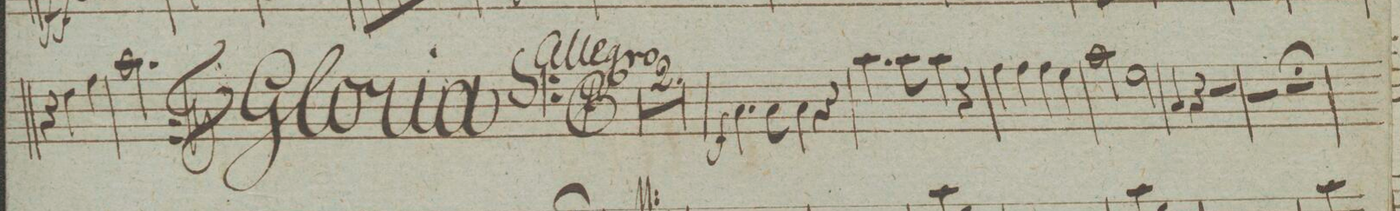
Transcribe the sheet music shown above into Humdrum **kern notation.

**kern	**dynam
*I"Baſso.	*
*clefF4	*
*k[]	*
*met(c|)	*
*M2/2	*
1r	.
=2	=2
1r	.
=3	=3
4.CC\	f
8CC\	.
4CC\	.
4r	.
=4	=4
4.C\	.
8C\	.
4C\	.
4r	.
=5	=5
4AA\	.
4AA\	.
4AA\	.
4GG\	.
=6	=6
2C\	.
2GG\	.
=7	=7
4CC/	.
4r	.
2r	.
=8	=8
2r	.
2r;	.
=9	=9
*-	*-
